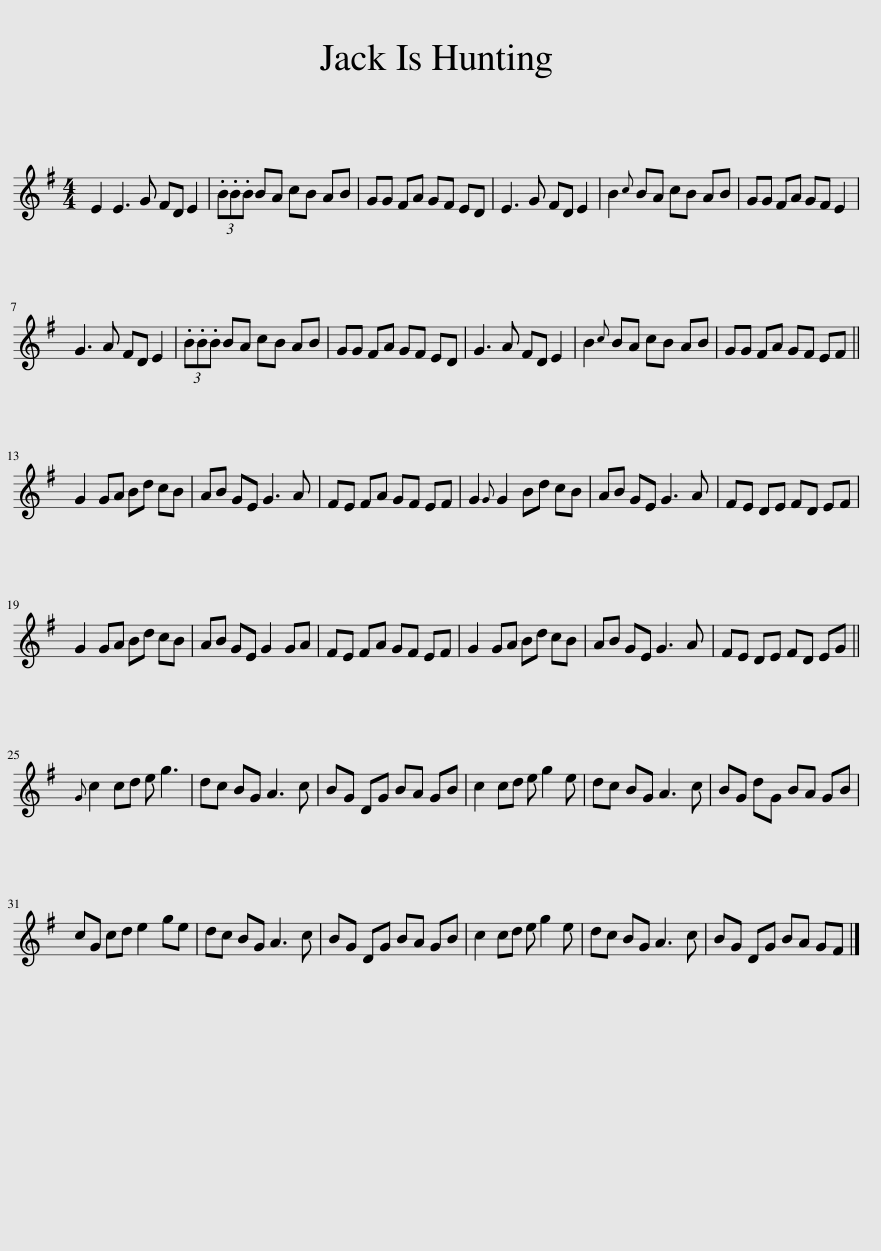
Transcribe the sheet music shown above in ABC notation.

X:1
L:1/8
M:4/4
I:linebreak $
K:Emin
V:1 treble
V:1
 E2 E3 G FD E2 | (3.B.B.B BA cB AB | GG FA GF ED | E3 G FD E2 | B2{c} BA cB AB | %5
 GG FA GF E2 |$ G3 A FD E2 | (3.B.B.B BA cB AB | GG FA GF ED | G3 A FD E2 | %10
 B2{c} BA cB AB | GG FA GF EF ||$ G2 GA Bd cB | AB GE G3 A | FE FA GF EF | %15
 G2{G} G2 Bd cB | AB GE G3 A | FE DE FD EF |$ G2 GA Bd cB | AB GE G2 GA | %20
 FE FA GF EF | G2 GA Bd cB | AB GE G3 A | FE DE FD EG ||${G} c2 cd e g3 | %25
 dc BG A3 c | BG DG BA GB | c2 cd e g2 e | dc BG A3 c | BG dG BA GB |$ %30
 cG cd e2 ge | dc BG A3 c | BG DG BA GB | c2 cd e g2 e | dc BG A3 c | %35
 BG DG BA GF |] %36
